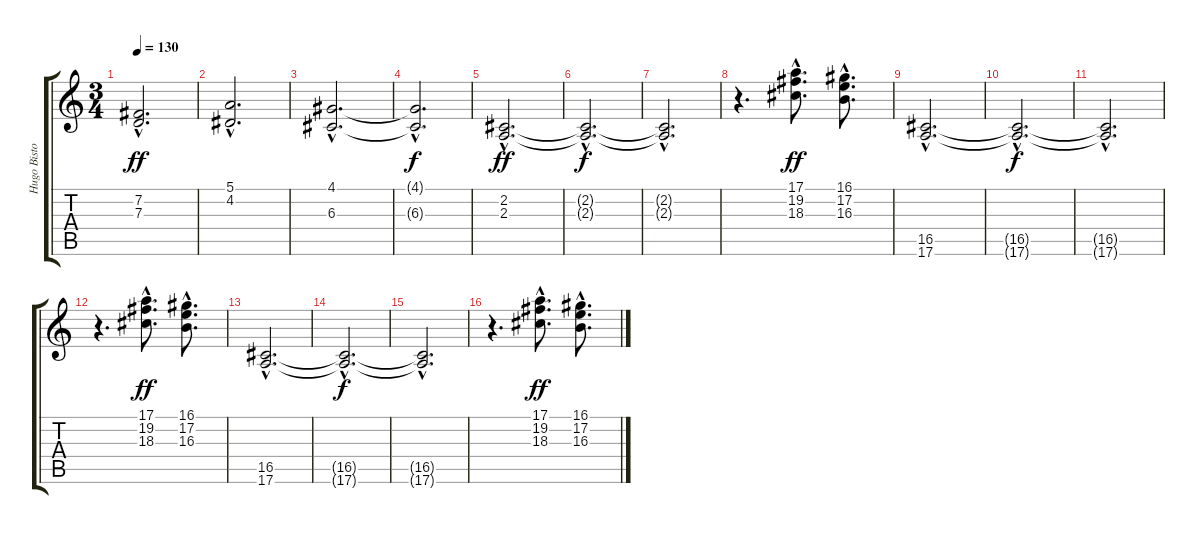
\track ("Hugo Bistolfi" "Hugo Bisto") {instrument stringensemble1}
\staff {score tabs}
\tuning (E4 B3 G3 D3 A2 E2) {hide}
\ts (3 4)
\tempo 130
\clef g2
\ks c
(7.2{hac} 7.3{hac}).2{d dy ff} |
(5.1{hac} 4.2{hac}).2{d} |
(4.1{hac} 6.3{hac}).2{d} |
(4.1{hac t} 6.3{hac t}).2{d dy f} |
(2.2{hac} 2.3{hac}).2{d dy ff} |
(2.2{hac t} 2.3{hac t}).2{d dy f} |
(2.2{hac t} 2.3{hac t}).2{d} |
r.4{d} (17.1{hac} 19.2{hac} 18.3{hac}).8{d dy ff} (16.1{hac} 17.2{hac} 16.3{hac}).8{d} |
(16.5{hac} 17.6{hac}).2{d} |
(16.5{hac t} 17.6{hac t}).2{d dy f} |
(16.5{hac t} 17.6{hac t}).2{d} |
r.4{d} (17.1{hac} 19.2{hac} 18.3{hac}).8{d dy ff} (16.1{hac} 17.2{hac} 16.3{hac}).8{d} |
(16.5{hac} 17.6{hac}).2{d} |
(16.5{hac t} 17.6{hac t}).2{d dy f} |
(16.5{hac t} 17.6{hac t}).2{d} |
r.4{d} (17.1{hac} 19.2{hac} 18.3{hac}).8{d dy ff} (16.1{hac} 17.2{hac} 16.3{hac}).8{d}
